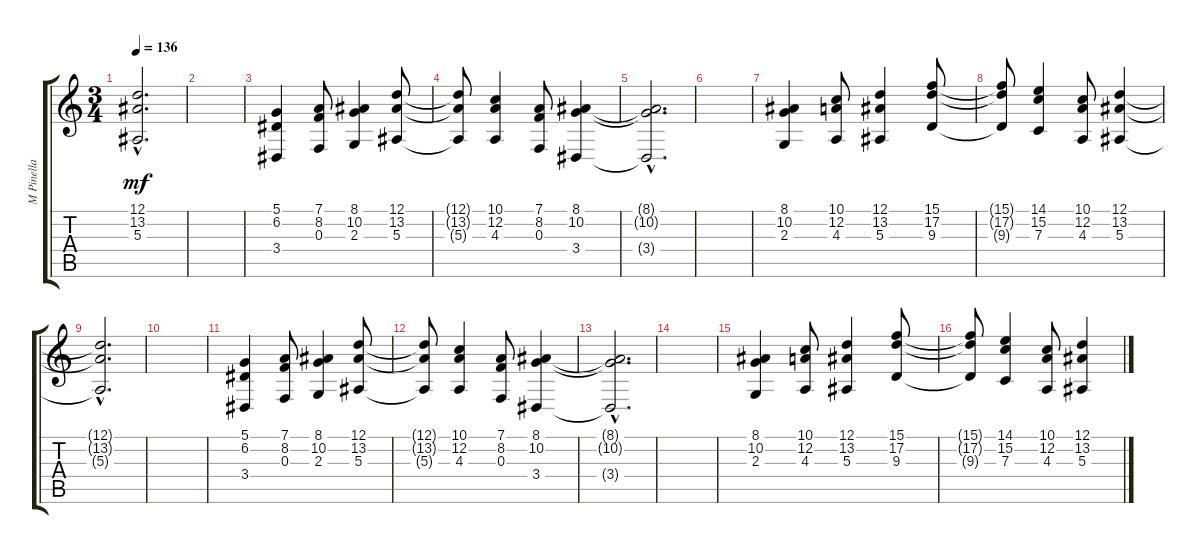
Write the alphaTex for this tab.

\track ("M Pinella" "M Pinella") {instrument acousticgrandpiano}
\staff {score tabs}
\tuning (D4 A3 F3 C3 G2 D2) {hide}
\ts (3 4)
\tempo 136
\clef g2
\ks c
(12.1{hac t} 13.2{hac t} 5.3{hac t}).2{d dy mf} |
|
(5.1 6.2 3.4).4 (7.1 8.2 0.3).8 (8.1 10.2 2.3).4 (12.1 13.2 5.3).8 |
(12.1{t} 13.2{t} 5.3{t}).8 (10.1 12.2 4.3).4 (7.1 8.2 0.3).8 (8.1 10.2 3.4).4 |
(8.1{hac t} 10.2{hac t} 3.4{hac t}).2{d} |
|
(8.1 10.2 2.3).4 (10.1 12.2 4.3).8 (12.1 13.2 5.3).4 (15.1 17.2 9.3).8 |
(15.1{t} 17.2{t} 9.3{t}).8 (14.1 15.2 7.3).4 (10.1 12.2 4.3).8 (12.1 13.2 5.3).4 |
(12.1{hac t} 13.2{hac t} 5.3{hac t}).2{d} |
|
(5.1 6.2 3.4).4 (7.1 8.2 0.3).8 (8.1 10.2 2.3).4 (12.1 13.2 5.3).8 |
(12.1{t} 13.2{t} 5.3{t}).8 (10.1 12.2 4.3).4 (7.1 8.2 0.3).8 (8.1 10.2 3.4).4 |
(8.1{hac t} 10.2{hac t} 3.4{hac t}).2{d} |
|
(8.1 10.2 2.3).4 (10.1 12.2 4.3).8 (12.1 13.2 5.3).4 (15.1 17.2 9.3).8 |
(15.1{t} 17.2{t} 9.3{t}).8 (14.1 15.2 7.3).4 (10.1 12.2 4.3).8 (12.1 13.2 5.3).4
